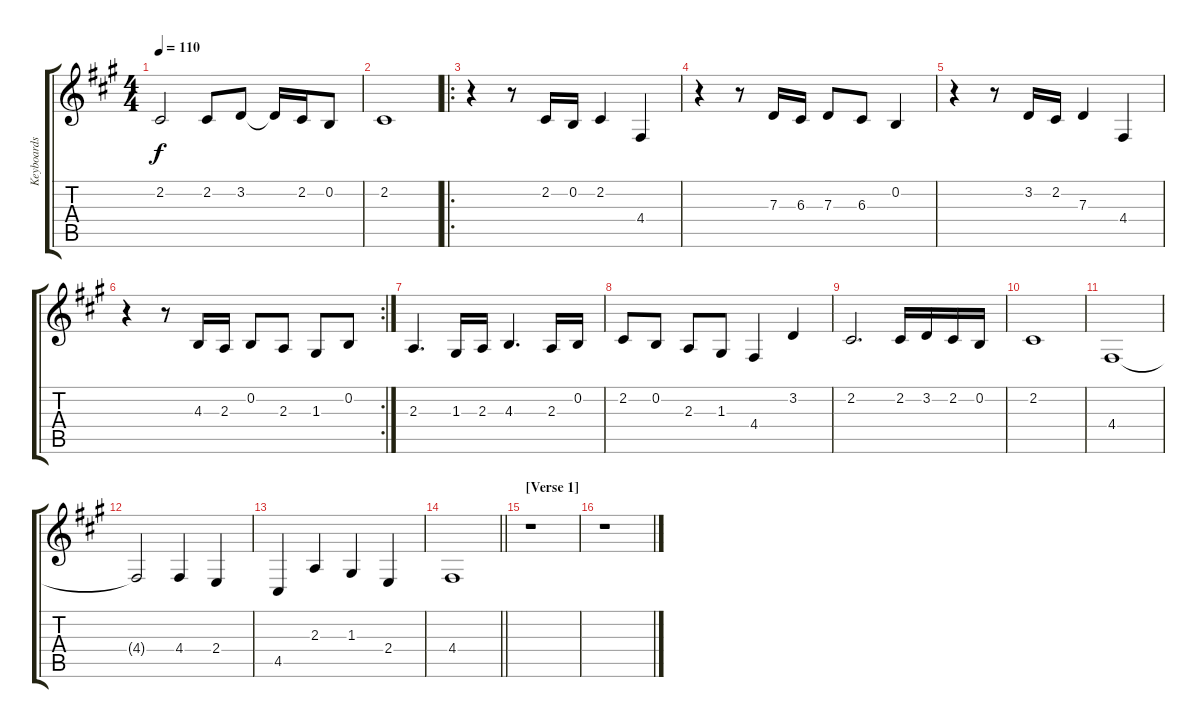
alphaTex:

\track ("Keyboards I" "Keyboards ") {instrument synthbrass2}
\staff {score tabs}
\tuning (E4 B3 G3 D3 A2 E2) {hide}
\ts (4 4)
\tempo 110
\clef g2
\ks a
2.2.2{dy f} 2.2.8 3.2.8 3.2{t}.16 2.2.16 0.2.8 |
2.2.1 |
\ro
r.4{balance 8 instrument synthbrass1} r.8 2.2.16 0.2.16 2.2.4 4.4.4 |
r.4 r.8 7.3.16 6.3.16 7.3.8 6.3.8 0.2.4 |
r.4 r.8 3.2.16 2.2.16 7.3.4 4.4.4 |
\rc 2
r.4 r.8 4.3.16 2.3.16 0.2.8 2.3.8 1.3.8 0.2.8 |
2.3.4{d} 1.3.16 2.3.16 4.3.4{d} 2.3.16 0.2.16 |
2.2.8 0.2.8 2.3.8 1.3.8 4.4.4 3.2.4 |
2.2.2{d} 2.2.16 3.2.16 2.2.16 0.2.16 |
2.2.1 |
4.4.1{instrument fx4atmosphere} |
4.4{t}.2 4.4.4 2.4.4 |
4.5.4 2.3.4 1.3.4 2.4.4 |
\barLineRight lightlight
4.4.1 |
\section ("" "[Verse 1]")
r.1 |
r.1
